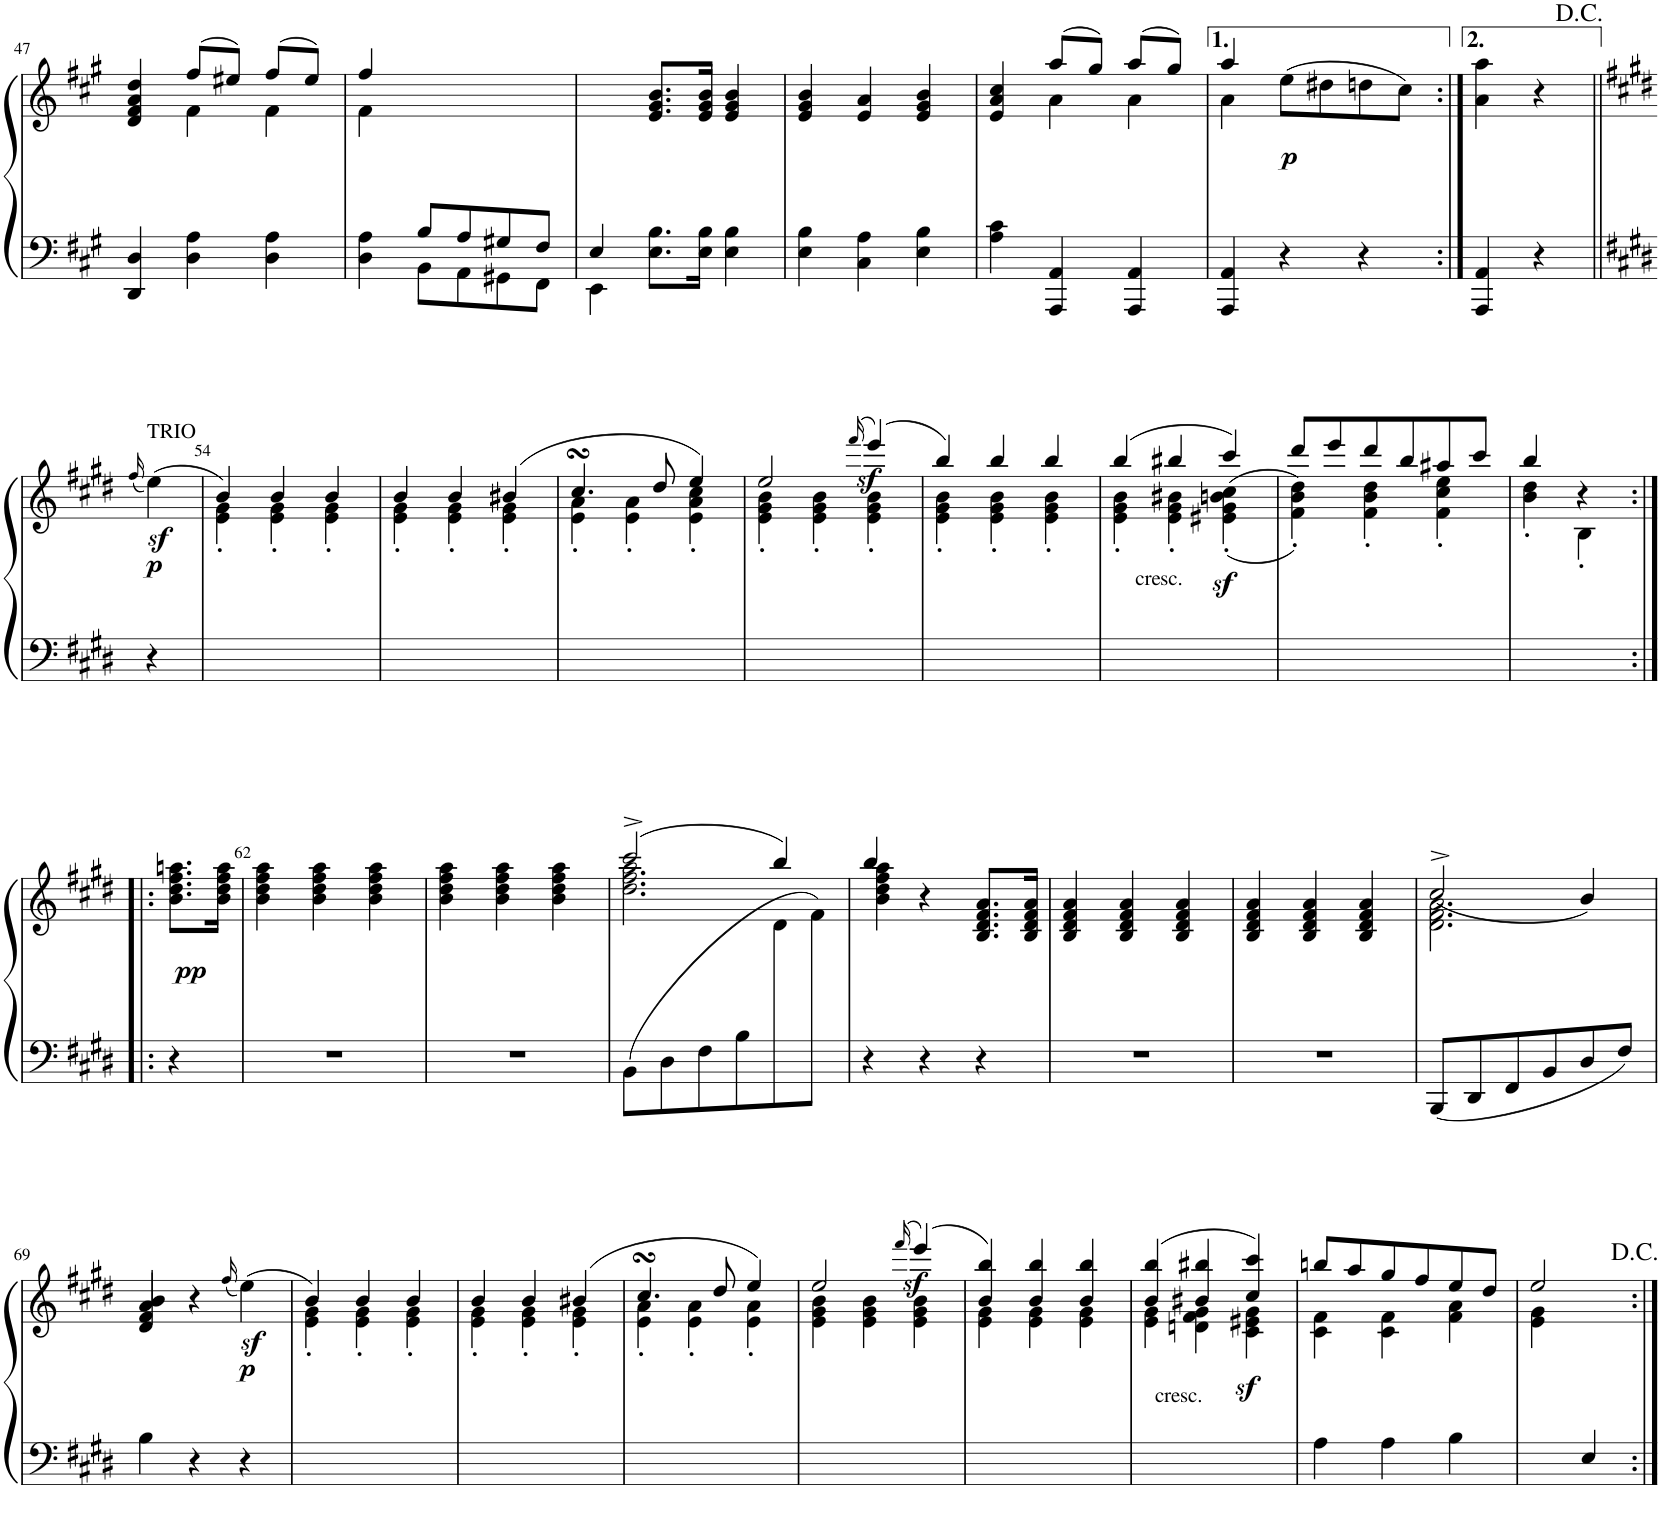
**kern	**kern	**dynam
*part1	*part1	*part1
*staff2	*staff1	*staff1/2
*I"Piano	*	*
*I'Pno.	*	*
!!LO:PB:g=z
*clefF4	*clefG2	*
*k[f#c#g#]	*k[f#c#g#]	*
*M3/4	*M3/4	*
=47	=47	=47
*	*^	*
4DD/ 4D/	4d/ 4f#/ 4a/ 4dd/	4ryy	.
4D\ 4A\	(8ff#/L	4f#\	.
.	8ee#X/J)	.	.
4D\ 4A\	(8ff#/L	4f#\	.
.	8ee#/J)	.	.
=48	=48	=48	=48
*^	*	*	*
4ryy	4D\ 4A\	4ff#/	4f#\	.
8B/L	8BB\L	2ryy	2ryy	.
8A/	8AA\	.	.	.
8G#X/	8GG#X\	.	.	.
8F#/J	8FF#\J	.	.	.
*	*	*v	*v	*
=49	=49	=49	=49
4E/	4EE\	4ryy	.
2ryy	8.E\ 8.B\L	8.e/ 8.g#/ 8.b/L	.
.	16E\ 16B\Jk	16e/ 16g#/ 16b/Jk	.
.	4E\ 4B\	4e/ 4g#/ 4b/	.
*v	*v	*	*
=50	=50	=50
4E\ 4B\	4e/ 4g#/ 4b/	.
4C#\ 4A\	4e/ 4a/	.
4E\ 4B\	4e/ 4g#/ 4b/	.
=51	=51	=51
*	*^	*
4A\ 4c#\	4e/ 4a/ 4cc#/	4ryy	.
4AAA/ 4AA/	(8aa/L	4a\	.
.	8gg#/J)	.	.
4AAA/ 4AA/	(8aa/L	4a\	.
.	8gg#/J)	.	.
=52	=52	=52	=52
4AAA/ 4AA/	4aa/	4a\	.
!	!	!	!LO:DY:b
4r	(>8ee\L	2ryy	p
.	8dd#X\	.	.
4r	8ddn\	.	.
.	8cc#\J)	.	.
*	*v	*v	*
=53:|!	=53:|!	=53:|!
4AAA/ 4AA/	4a\ 4aa\	.
4r	4r	.
!!LO:LB:g=z
=53X3||	=53X3||	=53X3||
*k[f#c#g#d#]	*k[f#c#g#d#]	*
.	(16qff#/	.
!	!LO:TX:a:t=TRIO	!
!	!	!LO:DY:b
4r	(4eez<\)	p
=54	=54	=54
*	*^	*
2.ryy	4b/)	4e\'< 4g#\'<	.
.	4b/	4e\'< 4g#\'<	.
.	4b/	4e\'< 4g#\'<	.
=55	=55	=55	=55
2.ryy	4b/	4e\'< 4g#\'<	.
.	4b/	4e\'< 4g#\'<	.
.	(>4b#X/	4e\'< 4g#\'<	.
=56	=56	=56	=56
2.ryy	4.cc#sSSS/	4e\'< 4a\'<	.
.	.	4e\'< 4a\'<	.
.	8dd#/	.	.
.	4ee/)	4e\'< 4a\'< 4cc#\'<	.
=57	=57	=57	=57
2.ryy	2ee/	4e\'< 4g#\'< 4b\'<	.
.	.	4e\'< 4g#\'< 4b\'<	.
.	(>16qfff#/	.	.
!	!	!	!LO:DY:a
.	(>4eee/)	4e\'< 4g#\'< 4b\'<	sf
=58	=58	=58	=58
2.ryy	4bb/)	4e\'< 4g#\'< 4b\'<	.
.	4bb/	4e\'< 4g#\'< 4b\'<	.
.	4bb/	4e\'< 4g#\'< 4b\'<	.
=59	=59	=59	=59
!LO:TX:a:t=cresc.	!	!	!
2ryy	(>4bb/	4e\'< 4g#\'< 4b\'<	.
.	4bb#X/	4e\'< 4g#\'< 4b#X\'<	.
!	!	!	!LO:DY:a=2
4ryy	4ccc#/)	(<(4e#X\'< 4g#\'< 4bn\'< 4cc#\'<	sf
=60	=60	=60	=60
2.ryy	8ddd#/L	4f#\'< 4b\'< 4dd#\'<))	.
.	8eee/	.	.
.	8ddd#/	4f#\'< 4b\'< 4dd#\'<	.
.	8bb/	.	.
.	8aa#X/	4f#\'< 4cc#\'< 4ee\'<	.
.	8ccc#/J	.	.
=61	=61	=61	=61
2ryy	4bb/	4b\'< 4dd#\'<	.
.	4r	4B'<\	.
!!LO:LB:g=z
=61X4:|!|:	=61X4:|!|:	=61X4:|!|:	=61X4:|!|:
!	!	!	!LO:DY:b
*	*v	*v	*
4r	8.b\ 8.dd#\ 8.ff#\ 8.aan\L	pp
.	16b\ 16dd#\ 16ff#\ 16aa\Jk	.
=62	=62	=62
2.r	4b\ 4dd#\ 4ff#\ 4aa\	.
.	4b\ 4dd#\ 4ff#\ 4aa\	.
.	4b\ 4dd#\ 4ff#\ 4aa\	.
=63	=63	=63
2.r	4b\ 4dd#\ 4ff#\ 4aa\	.
.	4b\ 4dd#\ 4ff#\ 4aa\	.
.	4b\ 4dd#\ 4ff#\ 4aa\	.
=64	=64	=64
*	*^	*
*	*	*^	*
(8BB\L	(2ccc#^/	2.dd#\ 2.ff#\ 2.aa\	2ryy	.
8D#\	.	.	.	.
8F#\	.	.	.	.
8B\	.	.	.	.
4ryy	4bb/)	.	8d#\	.
.	.	.	8f#\J)	.
*	*	*v	*v	*
=65	=65	=65	=65
4r	4bb/	4b\ 4dd#\ 4ff#\ 4aa\	.
4r	4r	2ryy	.
4r	8.B/ 8.d#/ 8.f#/ 8.a/L	.	.
.	16B/ 16d#/ 16f#/ 16a/Jk	.	.
*	*v	*v	*
=66	=66	=66
2.r	4B/ 4d#/ 4f#/ 4a/	.
.	4B/ 4d#/ 4f#/ 4a/	.
.	4B/ 4d#/ 4f#/ 4a/	.
=67	=67	=67
2.r	4B/ 4d#/ 4f#/ 4a/	.
.	4B/ 4d#/ 4f#/ 4a/	.
.	4B/ 4d#/ 4f#/ 4a/	.
=68	=68	=68
*	*^	*
8BBB/L	2.d#\ 2.f#\ 2.a\	(2cc#^/	.
8DD#/	.	.	.
8FF#/	.	.	.
8BB/	.	.	.
8D#/	.	4b/)	.
8F#/J	.	.	.
!!LO:LB:g=z	!!
=69	=69	=69	=69
4B\	4d#/ 4f#/ 4a/	4b/	.
4r	4r	2ryy	.
.	(16qff#/	.	.
!	!	!	!LO:DY:b
!	!	!	!LO:DY:n=1:b
4r	(4ee\)	.	sf p
=70	=70	=70	=70
2.ryy	4b/)	4e\'< 4g#\'<	.
.	4b/	4e\'< 4g#\'<	.
.	4b/	4e\'< 4g#\'<	.
=71	=71	=71	=71
2.ryy	4b/	4e\'< 4g#\'<	.
.	4b/	4e\'< 4g#\'<	.
.	(>4b#X/	4e\'< 4g#\'<	.
=72	=72	=72	=72
2.ryy	4.cc#sSSS/	4e\'< 4a\'<	.
.	.	4e\'< 4a\'<	.
.	8dd#/	.	.
.	4ee/)	4e\'< 4a\'<	.
=73	=73	=73	=73
2.ryy	2ee/	4e\ 4g#\ 4b\	.
.	.	4e\ 4g#\ 4b\	.
.	(>16qfff#/	.	.
!	!	!	!LO:DY:a
.	(>4eee/)	4e\ 4g#\ 4b\	sf
=74	=74	=74	=74
2.ryy	4b/ 4bb/)	4e\ 4g#\	.
.	4b/ 4bb/	4e\ 4g#\	.
.	4b/ 4bb/	4e\ 4g#\	.
=75	=75	=75	=75
!LO:TX:a:t=cresc.	!	!	!
2ryy	(>4b/ 4bb/	4e\ 4g#\	.
.	4b#X/ 4bb#X/	4dn\ 4f#\ 4g#\	.
!	!	!	!LO:DY:a=2
4ryy	4cc#/ 4ccc#/)	4c#\ 4e#X\ 4g#\	sf
=76	=76	=76	=76
4A\	8bbn/L	4c#\ 4f#\	.
.	8aa/	.	.
4A\	8gg#/	4c#\ 4f#\	.
.	8ff#/	.	.
4B\	8ee/	4f#\ 4a\	.
.	8dd#/J	.	.
=77	=77	=77	=77
4ryy	2ee/	4e\ 4g#\	.
4E/	.	4ryy	.
*	*v	*v	*
=:|!	=:|!	=:|!
*-	*-	*-
